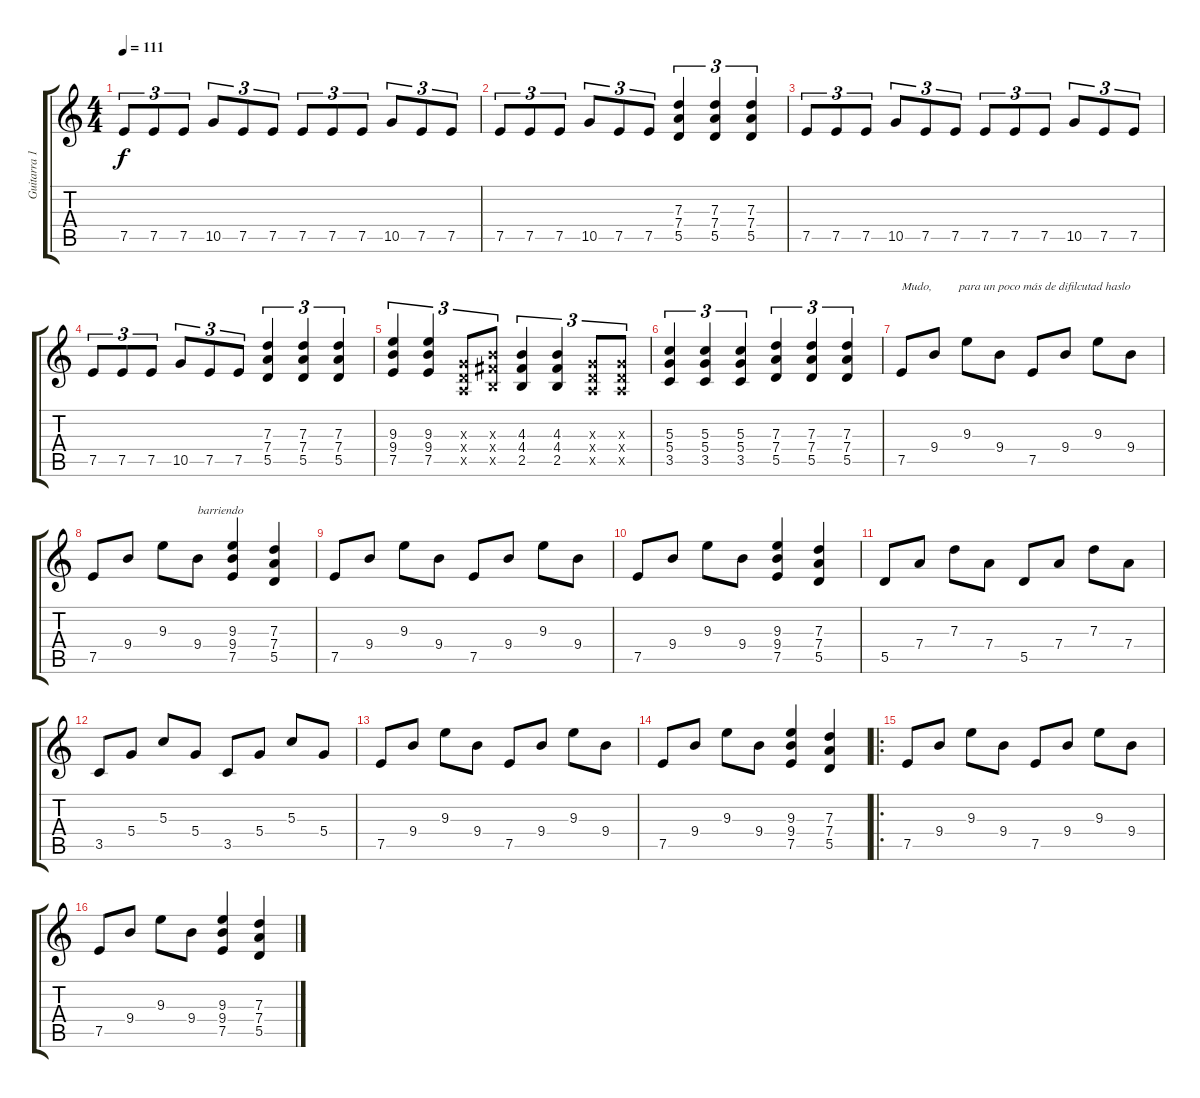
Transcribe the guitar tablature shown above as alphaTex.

\track ("Guitarra 1/ solo" "Guitarra 1") {instrument distortionguitar}
\staff {score tabs}
\tuning (E4 B3 G3 D3 A2 E2) {hide}
\ts (4 4)
\tempo 111
\clef g2
\ks c
7.5.8{tu (3 2) dy f} 7.5.8{tu (3 2)} 7.5.8{tu (3 2)} 10.5.8{tu (3 2)} 7.5.8{tu (3 2)} 7.5.8{tu (3 2)} 7.5.8{tu (3 2)} 7.5.8{tu (3 2)} 7.5.8{tu (3 2)} 10.5.8{tu (3 2)} 7.5.8{tu (3 2)} 7.5.8{tu (3 2)} |
7.5.8{tu (3 2)} 7.5.8{tu (3 2)} 7.5.8{tu (3 2)} 10.5.8{tu (3 2)} 7.5.8{tu (3 2)} 7.5.8{tu (3 2)} (7.3 7.4 5.5).4{tu (3 2)} (7.3 7.4 5.5).4{tu (3 2)} (7.3 7.4 5.5).4{tu (3 2)} |
7.5.8{tu (3 2)} 7.5.8{tu (3 2)} 7.5.8{tu (3 2)} 10.5.8{tu (3 2)} 7.5.8{tu (3 2)} 7.5.8{tu (3 2)} 7.5.8{tu (3 2)} 7.5.8{tu (3 2)} 7.5.8{tu (3 2)} 10.5.8{tu (3 2)} 7.5.8{tu (3 2)} 7.5.8{tu (3 2)} |
7.5.8{tu (3 2)} 7.5.8{tu (3 2)} 7.5.8{tu (3 2)} 10.5.8{tu (3 2)} 7.5.8{tu (3 2)} 7.5.8{tu (3 2)} (7.3 7.4 5.5).4{tu (3 2)} (7.3 7.4 5.5).4{tu (3 2)} (7.3 7.4 5.5).4{tu (3 2)} |
(9.3 9.4 7.5).4{tu (3 2)} (9.3 9.4 7.5).4{tu (3 2)} (0.3{x} 0.4{x} 0.5{x}).8{tu (3 2)} (4.3{x} 4.4{x} 2.5{x}).8{tu (3 2)} (4.3 4.4 2.5).4{tu (3 2)} (4.3 4.4 2.5).4{tu (3 2)} (0.3{x} 0.4{x} 0.5{x}).8{tu (3 2)} (0.3{x} 0.4{x} 0.5{x}).8{tu (3 2)} |
(5.3 5.4 3.5).4{tu (3 2)} (5.3 5.4 3.5).4{tu (3 2)} (5.3 5.4 3.5).4{tu (3 2)} (7.3 7.4 5.5).4{tu (3 2)} (7.3 7.4 5.5).4{tu (3 2)} (7.3 7.4 5.5).4{tu (3 2)} |
7.5.8{txt "Mudo,         para un poco más de difilcutad haslo"} 9.4.8 9.3.8 9.4.8 7.5.8 9.4.8 9.3.8 9.4.8 |
7.5.8 9.4.8 9.3.8 9.4.8{txt "barriendo"} (9.3 9.4 7.5).4 (7.3 7.4 5.5).4 |
7.5.8 9.4.8 9.3.8 9.4.8 7.5.8 9.4.8 9.3.8 9.4.8 |
7.5.8 9.4.8 9.3.8 9.4.8 (9.3 9.4 7.5).4 (7.3 7.4 5.5).4 |
5.5.8 7.4.8 7.3.8 7.4.8 5.5.8 7.4.8 7.3.8 7.4.8 |
3.5.8 5.4.8 5.3.8 5.4.8 3.5.8 5.4.8 5.3.8 5.4.8 |
7.5.8 9.4.8 9.3.8 9.4.8 7.5.8 9.4.8 9.3.8 9.4.8 |
7.5.8 9.4.8 9.3.8 9.4.8 (9.3 9.4 7.5).4 (7.3 7.4 5.5).4 |
\ro
7.5.8 9.4.8 9.3.8 9.4.8 7.5.8 9.4.8 9.3.8 9.4.8 |
7.5.8 9.4.8 9.3.8 9.4.8 (9.3 9.4 7.5).4 (7.3 7.4 5.5).4
